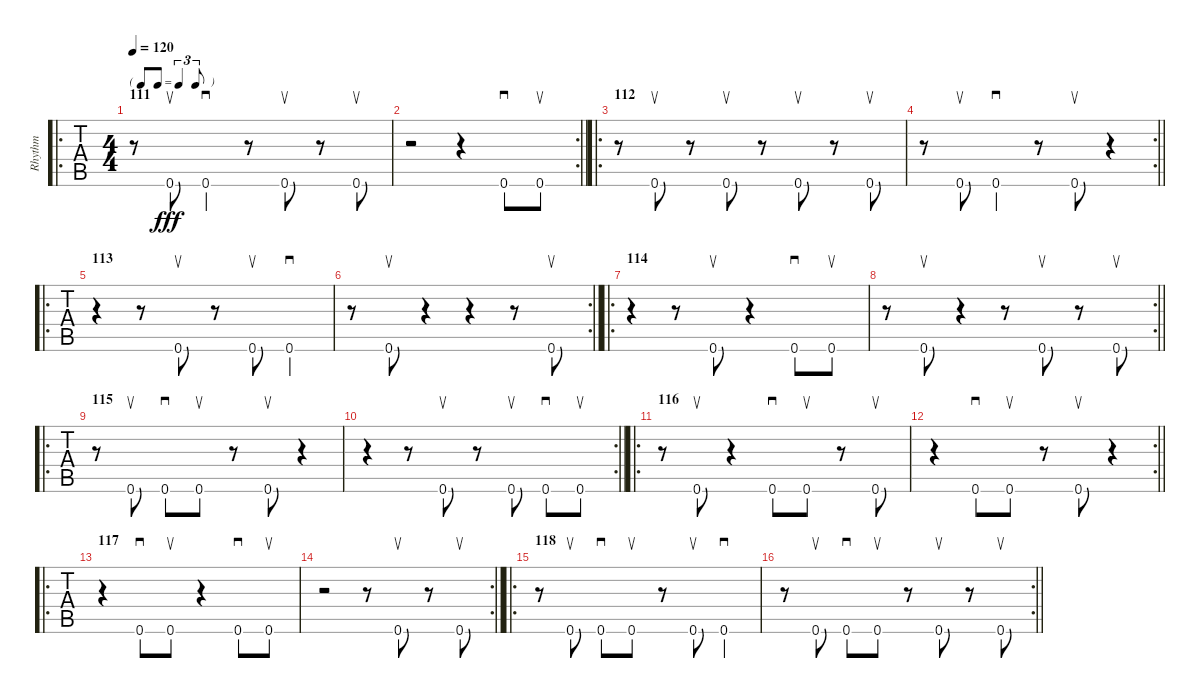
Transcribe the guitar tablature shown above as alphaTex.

\track ("Rhythm" "Rhythm") {instrument acousticguitarsteel}
\staff {tabs}
\tuning (E4 B3 G3 D3 A2 E2) {hide}
\ro
\ts (4 4)
\tf triplet8th
\section ("" "111")
\tempo 120
\clef g2
\ks c
r.8{dy fff} 0.6.8{su} 0.6.4{sd} r.8 0.6.8{su} r.8 0.6.8{su} |
\rc 2
\barLineRight lightlight
r.2 r.4 0.6.8{sd} 0.6.8{su} |
\ro
\section ("" "112")
r.8 0.6.8{su} r.8 0.6.8{su} r.8 0.6.8{su} r.8 0.6.8{su} |
\rc 2
\barLineRight lightlight
r.8 0.6.8{su} 0.6.4{sd} r.8 0.6.8{su} r.4 |
\ro
\section ("" "113")
r.4 r.8 0.6.8{su} r.8 0.6.8{su} 0.6.4{sd} |
\rc 2
\barLineRight lightlight
r.8 0.6.8{su} r.4 r.4 r.8 0.6.8{su} |
\ro
\section ("" "114")
r.4 r.8 0.6.8{su} r.4 0.6.8{sd} 0.6.8{su} |
\rc 2
\barLineRight lightlight
r.8 0.6.8{su} r.4 r.8 0.6.8{su} r.8 0.6.8{su} |
\ro
\section ("" "115")
r.8 0.6.8{su} 0.6.8{sd} 0.6.8{su} r.8 0.6.8{su} r.4 |
\rc 2
\barLineRight lightlight
r.4 r.8 0.6.8{su} r.8 0.6.8{su} 0.6.8{sd} 0.6.8{su} |
\ro
\section ("" "116")
r.8 0.6.8{su} r.4 0.6.8{sd} 0.6.8{su} r.8 0.6.8{su} |
\rc 2
\barLineRight lightlight
r.4 0.6.8{sd} 0.6.8{su} r.8 0.6.8{su} r.4 |
\ro
\section ("" "117")
r.4 0.6.8{sd} 0.6.8{su} r.4 0.6.8{sd} 0.6.8{su} |
\rc 2
\barLineRight lightlight
r.2 r.8 0.6.8{su} r.8 0.6.8{su} |
\ro
\section ("" "118")
r.8 0.6.8{su} 0.6.8{sd} 0.6.8{su} r.8 0.6.8{su} 0.6.4{sd} |
\rc 2
\barLineRight lightlight
r.8 0.6.8{su} 0.6.8{sd} 0.6.8{su} r.8 0.6.8{su} r.8 0.6.8{su}
